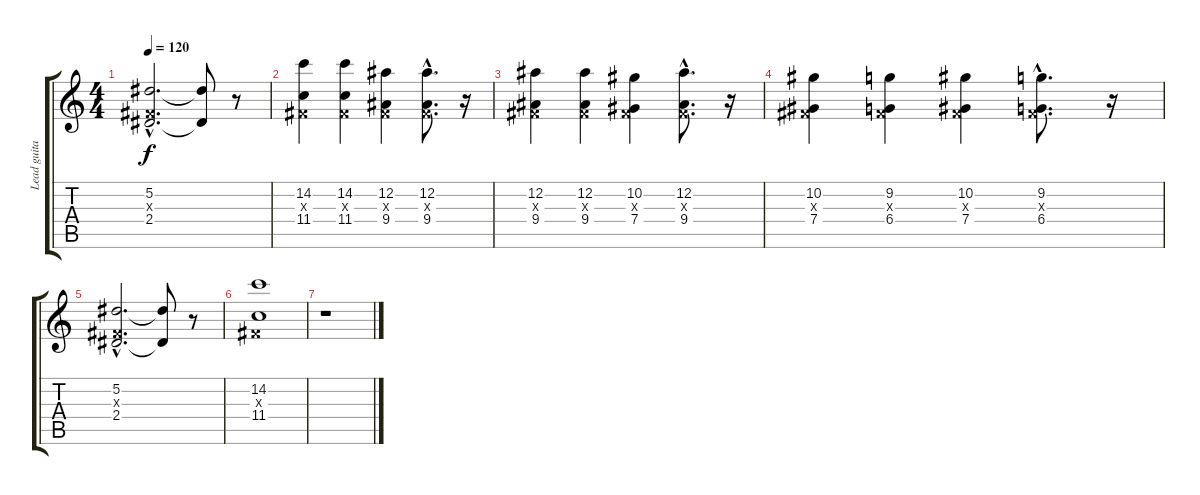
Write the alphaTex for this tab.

\track ("Lead guitar and synth" "Lead guita") {instrument overdrivenguitar}
\staff {score tabs}
\tuning (Eb4 Bb3 Gb3 Db3 Ab2 Eb2) {hide}
\ts (4 4)
\tempo 120
\clef g2
\ks c
(5.2{hac} 0.3{hac x} 2.4{hac}).2{d dy f} (5.2{t} 2.4{t}).8 r.8 |
(14.2 0.3{x} 11.4).4 (14.2 0.3{x} 11.4).4 (12.2 0.3{x} 9.4).4 (12.2{hac} 0.3{hac x} 9.4{hac}).8{d} r.16 |
(12.2 0.3{x} 9.4).4 (12.2 0.3{x} 9.4).4 (10.2 0.3{x} 7.4).4 (12.2{hac} 0.3{hac x} 9.4{hac}).8{d} r.16 |
(10.2 0.3{x} 7.4).4 (9.2 0.3{x} 6.4).4 (10.2 0.3{x} 7.4).4 (9.2{hac} 0.3{hac x} 6.4{hac}).8{d} r.16 |
(5.2{hac} 0.3{hac x} 2.4{hac}).2{d} (5.2{t} 2.4{t}).8 r.8 |
(14.2 0.3{x} 11.4).1 |
r.1
